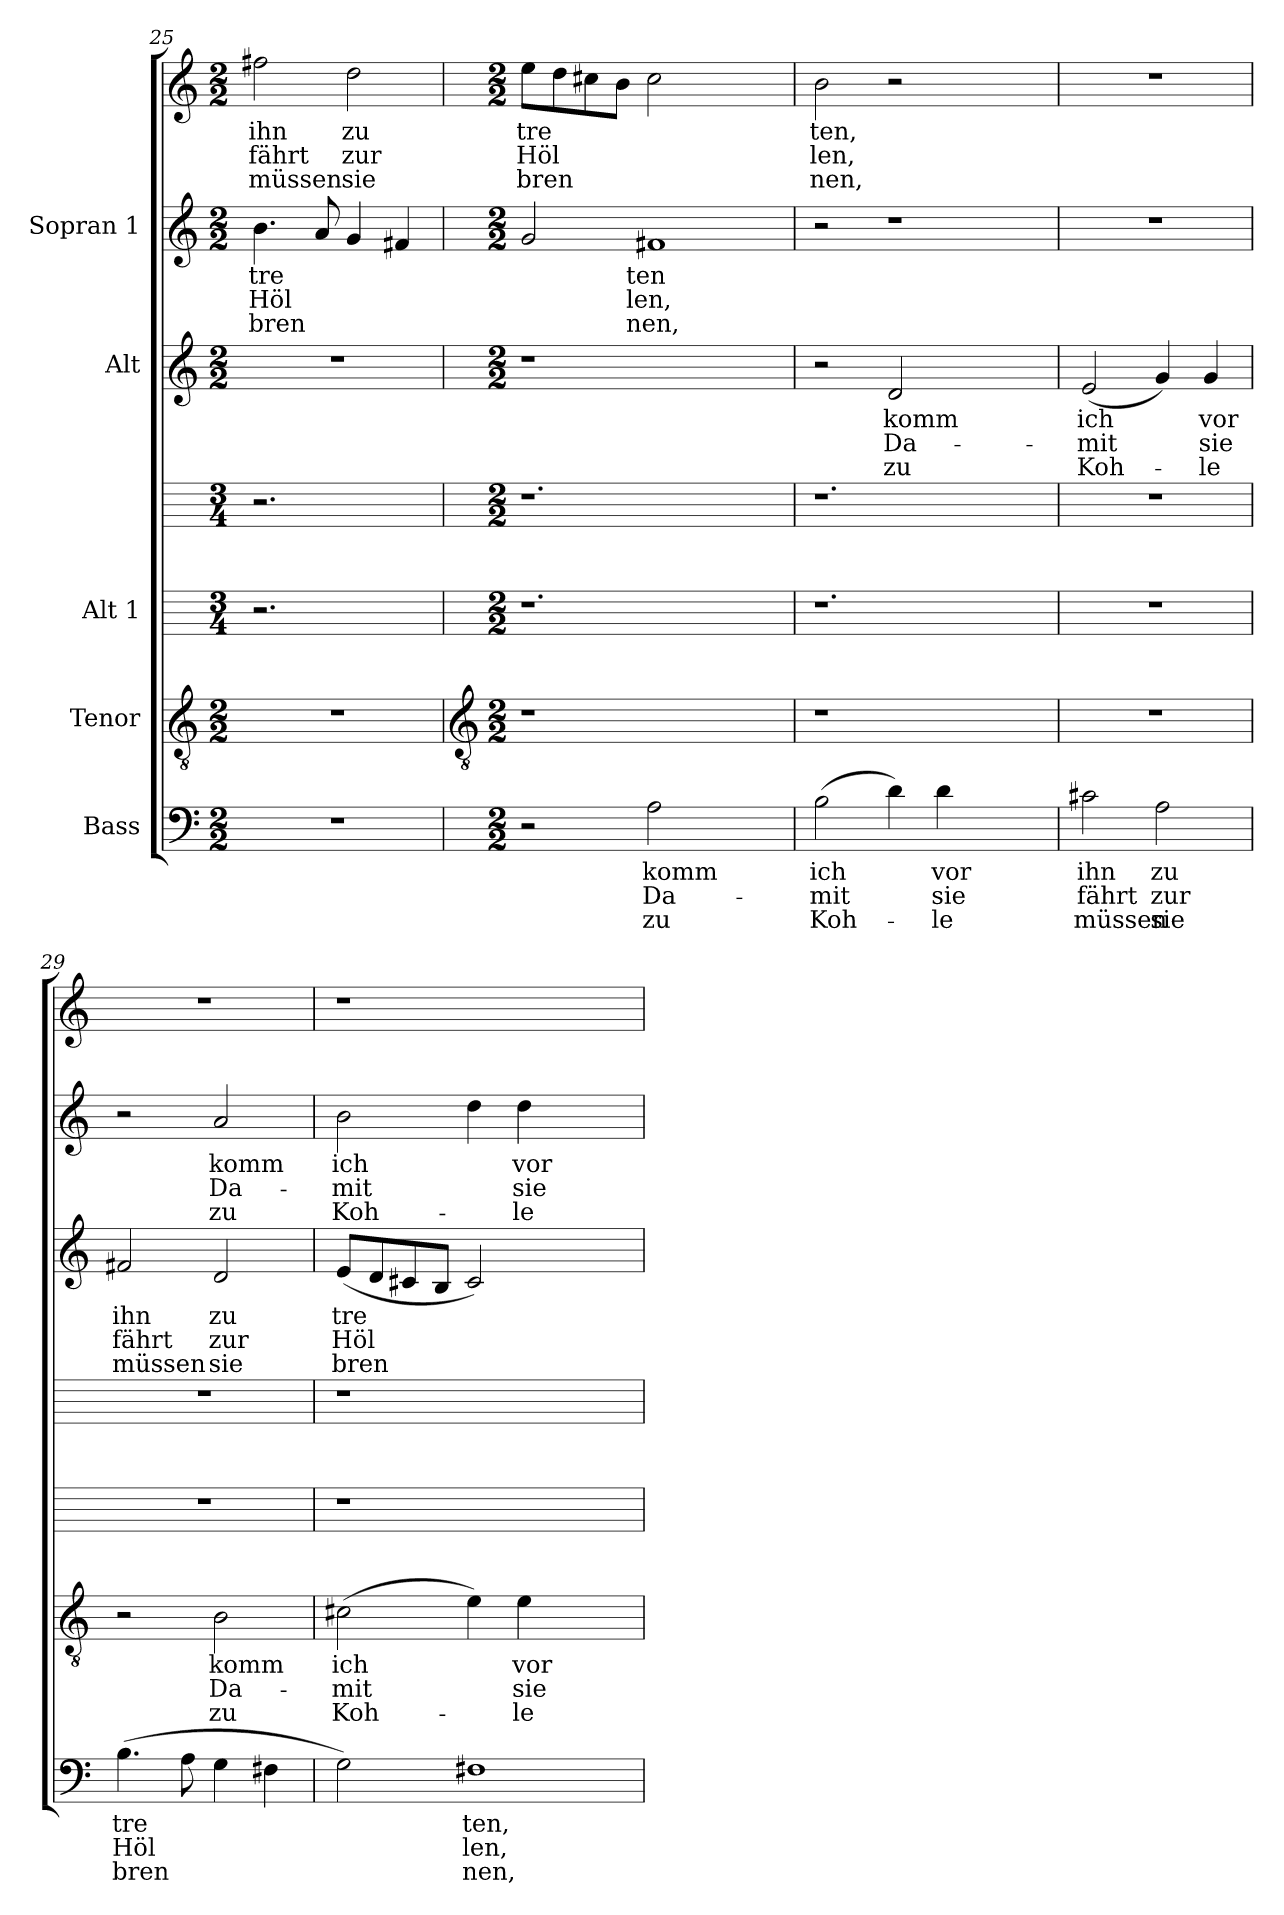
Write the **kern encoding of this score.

**kern	**text	**text	**text	**kern	**text	**text	**text	**kern	**kern	**kern	**text	**text	**text	**kern	**text	**text	**text	**kern	**text	**text	**text
*part5	*part5	*part5	*part5	*part4	*part4	*part4	*part4	*part3	*part3	*part2	*part2	*part2	*part2	*part1	*part1	*part1	*part1	*part1	*part1	*part1	*part1
*staff7	*staff7	*staff7	*staff7	*staff6	*staff6	*staff6	*staff6	*staff5	*staff4	*staff3	*staff3	*staff3	*staff3	*staff2	*staff2	*staff2	*staff2	*staff1	*staff1	*staff1	*staff1
*I"Bass	*	*	*	*I"Tenor	*	*	*	*I"Alt 1	*	*I"Alt	*	*	*	*I"Sopran 1	*	*	*	*	*	*	*
*clefF4	*	*	*	*clefGv2	*	*	*	*	*	*clefG2	*	*	*	*clefG2	*	*	*	*clefG2	*	*	*
*k[]	*	*	*	*k[]	*	*	*	*	*	*k[]	*	*	*	*k[]	*	*	*	*k[]	*	*	*
*C:	*	*	*	*C:	*	*	*	*	*	*C:	*	*	*	*C:	*	*	*	*C:	*	*	*
*M2/2	*	*	*	*M2/2	*	*	*	*M3/4	*M3/4	*M2/2	*	*	*	*M2/2	*	*	*	*M2/2	*	*	*
=25	=25	=25	=25	=25	=25	=25	=25	=25	=25	=25	=25	=25	=25	=25	=25	=25	=25	=25	=25	=25	=25
!	!	!	!	!	!	!	!	!	!	!	!	!	!	!	!LO:LY:b	!LO:LY:b	!LO:LY:b	!	!LO:LY:b	!LO:LY:b	!LO:LY:b
1r	.	.	.	1r	.	.	.	2.r	2.r	1r	.	.	.	4.b	tre	Höl	bren	2ff#X	ihn	fährt	müssen
.	.	.	.	.	.	.	.	.	.	.	.	.	.	8a	.	.	.	.	.	.	.
!	!	!	!	!	!	!	!	!	!	!	!	!	!	!	!	!	!	!	!LO:LY:b	!LO:LY:b	!LO:LY:b
.	.	.	.	.	.	.	.	.	.	.	.	.	.	4g	.	.	.	2dd	zu	zur	sie
.	.	.	.	.	.	.	.	4ryy	4ryy	.	.	.	.	4f#X	.	.	.	.	.	.	.
!!LO:LB:g=z
=26	=26	=26	=26	=26	=26	=26	=26	=26	=26	=26	=26	=26	=26	=26	=26	=26	=26	=26	=26	=26	=26
*	*	*	*	*clefGv2	*	*	*	*	*	*	*	*	*	*	*	*	*	*	*	*	*
*M2/2	*	*	*	*M2/2	*	*	*	*M2/2	*M2/2	*M2/2	*	*	*	*M2/2	*	*	*	*M2/2	*	*	*
!	!	!	!	!	!	!	!	!	!	!	!	!	!	!	!	!	!	!	!LO:LY:b	!LO:LY:b	!LO:LY:b
2r	.	.	.	1r	.	.	.	1.r	1.r	1r	.	.	.	2g	.	.	.	8eeL	tre	Höl	bren
.	.	.	.	.	.	.	.	.	.	.	.	.	.	.	.	.	.	8dd	.	.	.
.	.	.	.	.	.	.	.	.	.	.	.	.	.	.	.	.	.	8cc#X	.	.	.
.	.	.	.	.	.	.	.	.	.	.	.	.	.	.	.	.	.	8bJ	.	.	.
!	!LO:LY:b	!LO:LY:b	!LO:LY:b	!	!	!	!	!	!	!	!	!	!	!	!LO:LY:b	!LO:LY:b	!LO:LY:b	!	!	!	!
2A	komm	Da-	-zu	.	.	.	.	.	.	.	.	.	.	1f#X	ten	len,	nen,	2cc#	.	.	.
2ryy	.	.	.	2ryy	.	.	.	.	.	2ryy	.	.	.	.	.	.	.	2ryy	.	.	.
=27A	=27A	=27A	=27A	=27A	=27A	=27A	=27A	=27A	=27A	=27A	=27A	=27A	=27A	=27A	=27A	=27A	=27A	=27A	=27A	=27A	=27A
.	.	.	.	.	.	.	.	.	.	.	.	.	.	64qqgyy	.	.	.	.	.	.	.
!	!LO:LY:b	!LO:LY:b	!LO:LY:b	!	!	!	!	!	!	!	!	!	!	!	!	!	!	!	!LO:LY:b	!LO:LY:b	!LO:LY:b
(>2B	ich	mit	Koh-	1r	.	.	.	1.r	1.r	2r	.	.	.	2r	.	.	.	2b	ten,	len,	nen,
!	!	!	!	!	!	!	!	!	!	!	!LO:LY:b	!LO:LY:b	!LO:LY:b	!	!	!	!	!	!	!	!
4d)	.	.	.	.	.	.	.	.	.	2d	komm	Da-	-zu	1r	.	.	.	2r	.	.	.
!	!LO:LY:b	!LO:LY:b	!LO:LY:b	!	!	!	!	!	!	!	!	!	!	!	!	!	!	!	!	!	!
4d	-vor	sie	le	.	.	.	.	.	.	.	.	.	.	.	.	.	.	.	.	.	.
2ryy	.	.	.	2ryy	.	.	.	.	.	2ryy	.	.	.	.	.	.	.	2ryy	.	.	.
=28A	=28A	=28A	=28A	=28A	=28A	=28A	=28A	=28A	=28A	=28A	=28A	=28A	=28A	=28A	=28A	=28A	=28A	=28A	=28A	=28A	=28A
!	!LO:LY:b	!LO:LY:b	!LO:LY:b	!	!	!	!	!	!	!	!LO:LY:b	!LO:LY:b	!LO:LY:b	!	!	!	!	!	!	!	!
2c#X	ihn	fährt	müssen	1r	.	.	.	1r	1r	(<2e	ich	mit	Koh-	1r	.	.	.	1r	.	.	.
!	!LO:LY:b	!LO:LY:b	!LO:LY:b	!	!	!	!	!	!	!	!	!	!	!	!	!	!	!	!	!	!
2A	zu	zur	sie	.	.	.	.	.	.	4g)	.	.	.	.	.	.	.	.	.	.	.
!	!	!	!	!	!	!	!	!	!	!	!LO:LY:b	!LO:LY:b	!LO:LY:b	!	!	!	!	!	!	!	!
.	.	.	.	.	.	.	.	.	.	4g	-vor	sie	le	.	.	.	.	.	.	.	.
=29	=29	=29	=29	=29	=29	=29	=29	=29	=29	=29	=29	=29	=29	=29	=29	=29	=29	=29	=29	=29	=29
!	!LO:LY:b	!LO:LY:b	!LO:LY:b	!	!	!	!	!	!	!	!LO:LY:b	!LO:LY:b	!LO:LY:b	!	!	!	!	!	!	!	!
(>4.B	tre	Höl	bren	2r	.	.	.	1r	1r	2f#X	ihn	fährt	müssen	2r	.	.	.	1r	.	.	.
8A	.	.	.	.	.	.	.	.	.	.	.	.	.	.	.	.	.	.	.	.	.
!	!	!	!	!	!LO:LY:b	!LO:LY:b	!LO:LY:b	!	!	!	!LO:LY:b	!LO:LY:b	!LO:LY:b	!	!LO:LY:b	!LO:LY:b	!LO:LY:b	!	!	!	!
4G	.	.	.	2B	komm	Da-	-zu	.	.	2d	zu	zur	sie	2a	komm	Da-	-zu	.	.	.	.
4F#X	.	.	.	.	.	.	.	.	.	.	.	.	.	.	.	.	.	.	.	.	.
=30	=30	=30	=30	=30	=30	=30	=30	=30	=30	=30	=30	=30	=30	=30	=30	=30	=30	=30	=30	=30	=30
!	!	!	!	!	!LO:LY:b	!LO:LY:b	!LO:LY:b	!	!	!	!LO:LY:b	!LO:LY:b	!LO:LY:b	!	!LO:LY:b	!LO:LY:b	!LO:LY:b	!	!	!	!
2G)	.	.	.	(>2c#X	ich	mit	Koh-	1r	1r	(<8eL	tre	Höl	bren	2b	ich	mit	Koh-	1r	.	.	.
.	.	.	.	.	.	.	.	.	.	8d	.	.	.	.	.	.	.	.	.	.	.
.	.	.	.	.	.	.	.	.	.	8c#X	.	.	.	.	.	.	.	.	.	.	.
.	.	.	.	.	.	.	.	.	.	8BJ	.	.	.	.	.	.	.	.	.	.	.
!	!LO:LY:b	!LO:LY:b	!LO:LY:b	!	!	!	!	!	!	!	!	!	!	!	!	!	!	!	!	!	!
1F#X	ten,	len,	nen,	4e)	.	.	.	.	.	2c#)	.	.	.	4dd	.	.	.	.	.	.	.
!	!	!	!	!	!LO:LY:b	!LO:LY:b	!LO:LY:b	!	!	!	!	!	!	!	!LO:LY:b	!LO:LY:b	!LO:LY:b	!	!	!	!
.	.	.	.	4e	-vor	sie	le	.	.	.	.	.	.	4dd	-vor	sie	le	.	.	.	.
.	.	.	.	2ryy	.	.	.	2ryy	2ryy	2ryy	.	.	.	2ryy	.	.	.	2ryy	.	.	.
=	=	=	=	=	=	=	=	=	=	=	=	=	=	=	=	=	=	=	=	=	=
*-	*-	*-	*-	*-	*-	*-	*-	*-	*-	*-	*-	*-	*-	*-	*-	*-	*-	*-	*-	*-	*-
